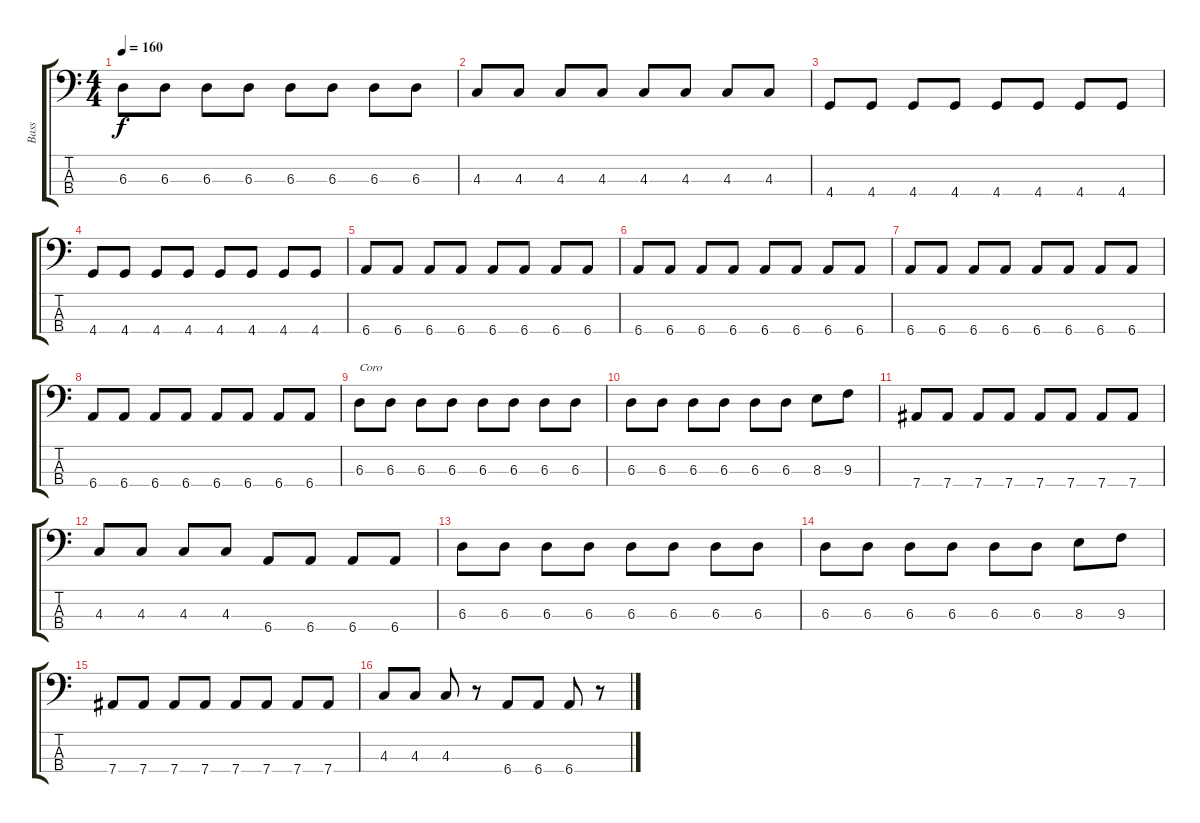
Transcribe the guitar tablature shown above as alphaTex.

\track ("Bass" "Bass") {instrument electricbassfinger}
\staff {score tabs}
\tuning (Gb2 Db2 Ab1 Eb1) {hide}
\ts (4 4)
\tempo 160
\clef f4
\ks c
6.3.8{dy f} 6.3.8 6.3.8 6.3.8 6.3.8 6.3.8 6.3.8 6.3.8 |
4.3.8 4.3.8 4.3.8 4.3.8 4.3.8 4.3.8 4.3.8 4.3.8 |
4.4.8 4.4.8 4.4.8 4.4.8 4.4.8 4.4.8 4.4.8 4.4.8 |
4.4.8 4.4.8 4.4.8 4.4.8 4.4.8 4.4.8 4.4.8 4.4.8 |
6.4.8 6.4.8 6.4.8 6.4.8 6.4.8 6.4.8 6.4.8 6.4.8 |
6.4.8 6.4.8 6.4.8 6.4.8 6.4.8 6.4.8 6.4.8 6.4.8 |
6.4.8 6.4.8 6.4.8 6.4.8 6.4.8 6.4.8 6.4.8 6.4.8 |
6.4.8 6.4.8 6.4.8 6.4.8 6.4.8 6.4.8 6.4.8 6.4.8 |
6.3.8{txt "Coro"} 6.3.8 6.3.8 6.3.8 6.3.8 6.3.8 6.3.8 6.3.8 |
6.3.8 6.3.8 6.3.8 6.3.8 6.3.8 6.3.8 8.3.8 9.3.8 |
7.4.8 7.4.8 7.4.8 7.4.8 7.4.8 7.4.8 7.4.8 7.4.8 |
4.3.8 4.3.8 4.3.8 4.3.8 6.4.8 6.4.8 6.4.8 6.4.8 |
6.3.8 6.3.8 6.3.8 6.3.8 6.3.8 6.3.8 6.3.8 6.3.8 |
6.3.8 6.3.8 6.3.8 6.3.8 6.3.8 6.3.8 8.3.8 9.3.8 |
7.4.8 7.4.8 7.4.8 7.4.8 7.4.8 7.4.8 7.4.8 7.4.8 |
4.3.8 4.3.8 4.3.8 r.8 6.4.8 6.4.8 6.4.8 r.8
